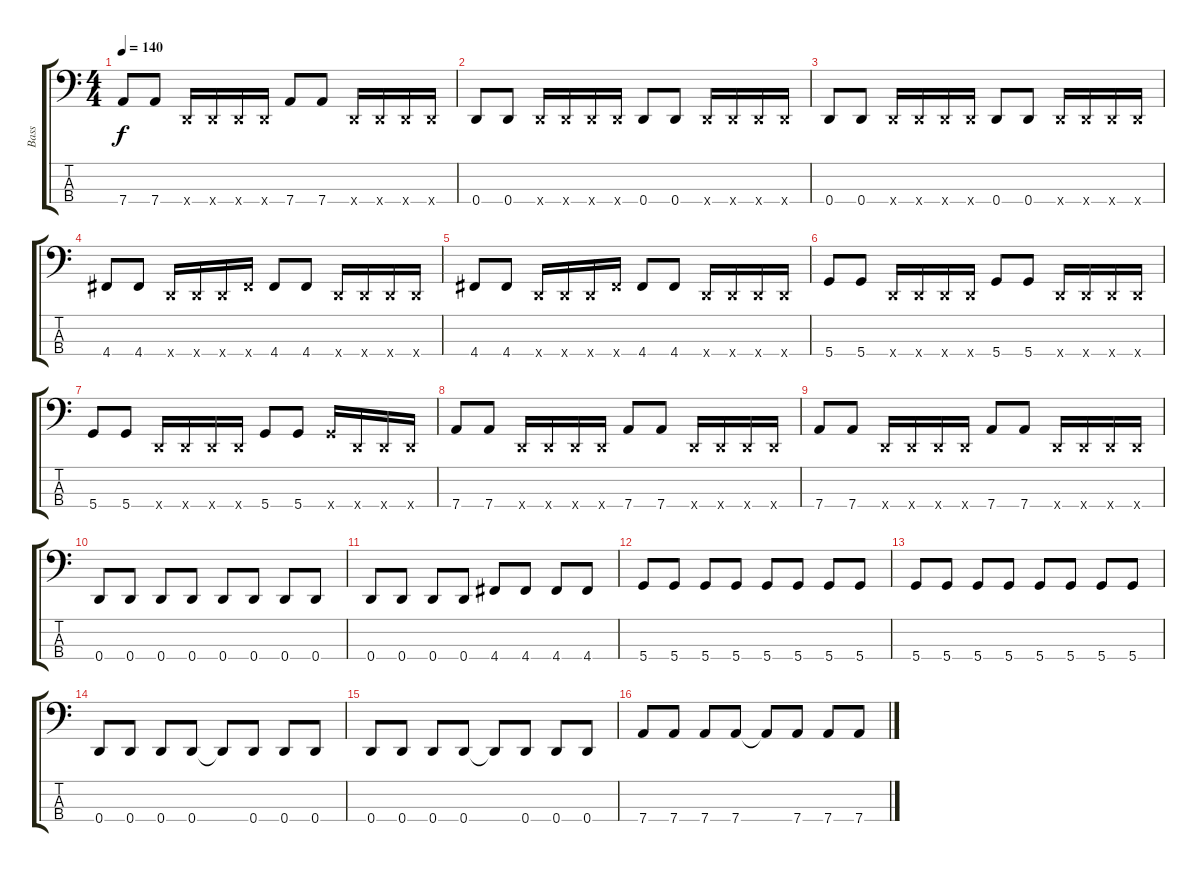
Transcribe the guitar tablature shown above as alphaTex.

\track ("Bass" "Bass") {instrument electricbasspick}
\staff {score tabs}
\tuning (G2 D2 A1 D1) {hide}
\ts (4 4)
\tempo 140
\clef f4
\ks c
7.4.8{dy f} 7.4.8 0.4{x}.16 0.4{x}.16 0.4{x}.16 0.4{x}.16 7.4.8 7.4.8 0.4{x}.16 0.4{x}.16 0.4{x}.16 0.4{x}.16 |
0.4.8 0.4.8 0.4{x}.16 0.4{x}.16 0.4{x}.16 0.4{x}.16 0.4.8 0.4.8 0.4{x}.16 0.4{x}.16 0.4{x}.16 0.4{x}.16 |
0.4.8 0.4.8 0.4{x}.16 0.4{x}.16 0.4{x}.16 0.4{x}.16 0.4.8 0.4.8 0.4{x}.16 0.4{x}.16 0.4{x}.16 0.4{x}.16 |
4.4.8 4.4.8 0.4{x}.16 0.4{x}.16 0.4{x}.16 4.4{x}.16 4.4.8 4.4.8 0.4{x}.16 0.4{x}.16 0.4{x}.16 0.4{x}.16 |
4.4.8 4.4.8 0.4{x}.16 0.4{x}.16 0.4{x}.16 4.4{x}.16 4.4.8 4.4.8 0.4{x}.16 0.4{x}.16 0.4{x}.16 0.4{x}.16 |
5.4.8 5.4.8 0.4{x}.16 0.4{x}.16 0.4{x}.16 0.4{x}.16 5.4.8 5.4.8 0.4{x}.16 0.4{x}.16 0.4{x}.16 0.4{x}.16 |
5.4.8 5.4.8 0.4{x}.16 0.4{x}.16 0.4{x}.16 0.4{x}.16 5.4.8 5.4.8 5.4{x}.16 0.4{x}.16 0.4{x}.16 0.4{x}.16 |
7.4.8 7.4.8 0.4{x}.16 0.4{x}.16 0.4{x}.16 0.4{x}.16 7.4.8 7.4.8 0.4{x}.16 0.4{x}.16 0.4{x}.16 0.4{x}.16 |
7.4.8 7.4.8 0.4{x}.16 0.4{x}.16 0.4{x}.16 0.4{x}.16 7.4.8 7.4.8 0.4{x}.16 0.4{x}.16 0.4{x}.16 0.4{x}.16 |
0.4.8 0.4.8 0.4.8 0.4.8 0.4.8 0.4.8 0.4.8 0.4.8 |
0.4.8 0.4.8 0.4.8 0.4.8 4.4.8 4.4.8 4.4.8 4.4.8 |
5.4.8 5.4.8 5.4.8 5.4.8 5.4.8 5.4.8 5.4.8 5.4.8 |
5.4.8 5.4.8 5.4.8 5.4.8 5.4.8 5.4.8 5.4.8 5.4.8 |
0.4.8 0.4.8 0.4.8 0.4.8 0.4{t}.8 0.4.8 0.4.8 0.4.8 |
0.4.8 0.4.8 0.4.8 0.4.8 0.4{t}.8 0.4.8 0.4.8 0.4.8 |
7.4.8 7.4.8 7.4.8 7.4.8 7.4{t}.8 7.4.8 7.4.8 7.4.8
